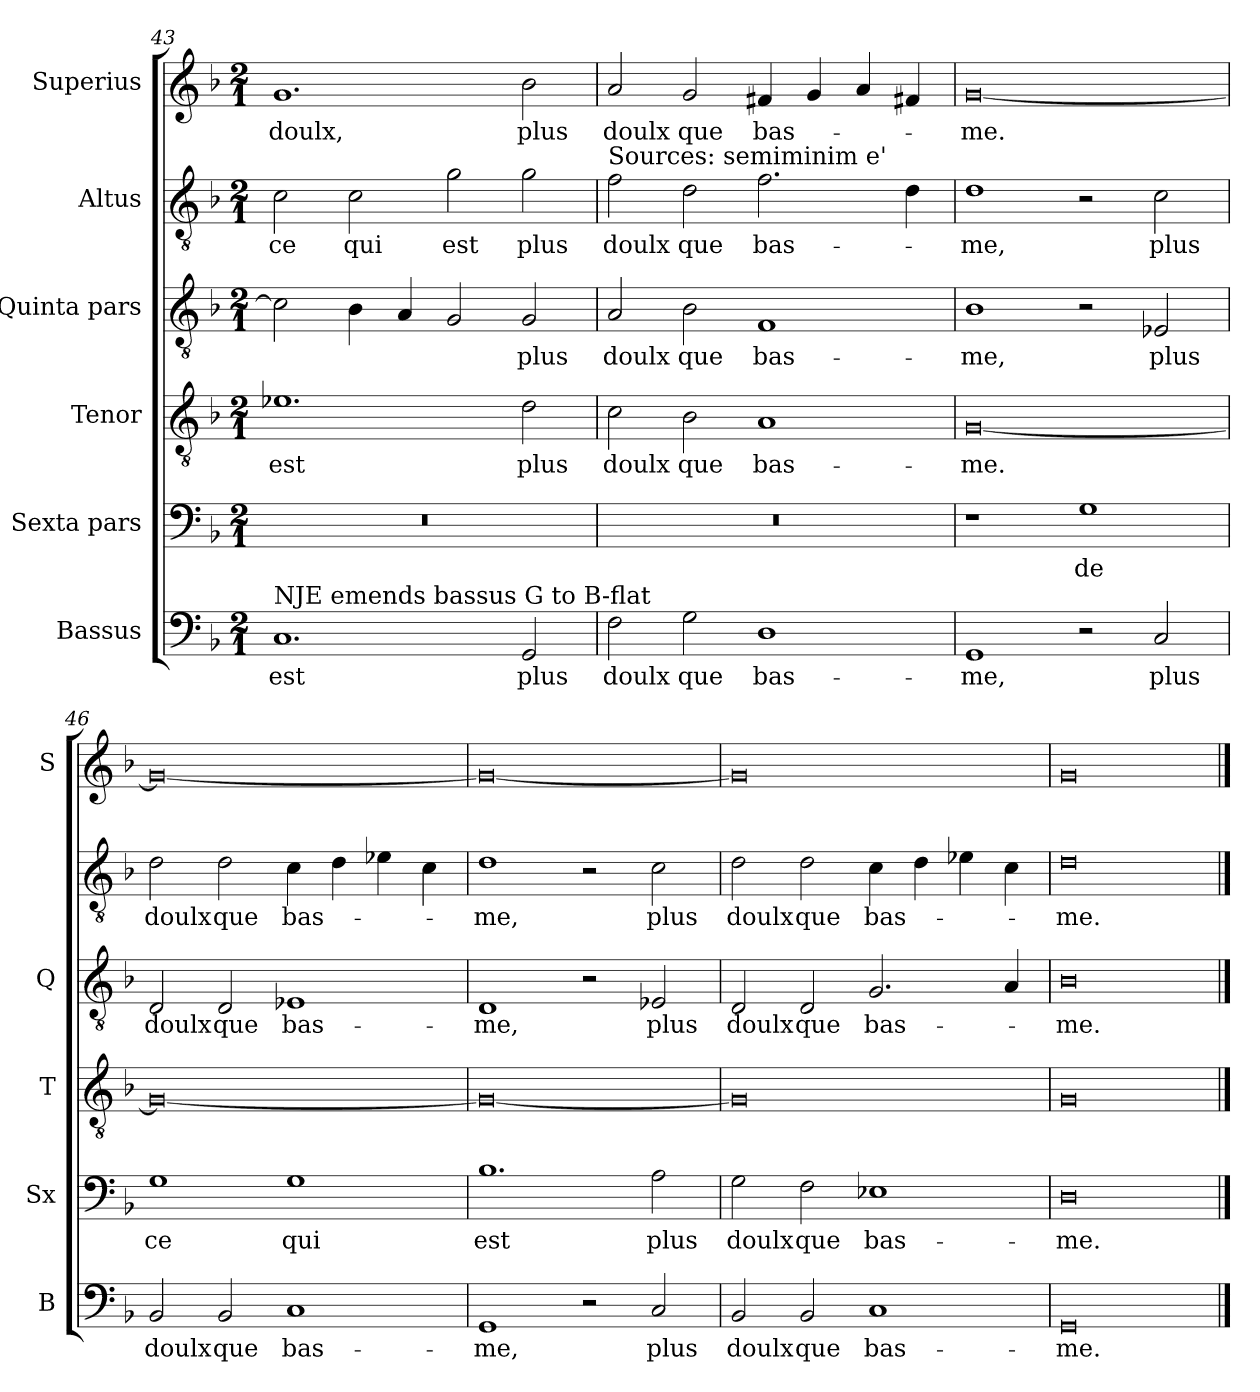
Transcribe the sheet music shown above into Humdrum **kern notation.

**kern	**text	**kern	**text	**kern	**text	**kern	**text	**kern	**text	**kern	**text
*part6	*part6	*part5	*part5	*part4	*part4	*part3	*part3	*part2	*part2	*part1	*part1
*staff6	*staff6	*staff5	*staff5	*staff4	*staff4	*staff3	*staff3	*staff2	*staff2	*staff1	*staff1
*I"Bassus	*	*I"Sexta pars	*	*I"Tenor	*	*I"Quinta pars	*	*I"Altus	*	*I"Superius	*
*I'B	*	*I'Sx	*	*I'T	*	*I'Q	*	*	*	*I'S	*
*clefF4	*	*clefF4	*	*clefGv2	*	*clefGv2	*	*clefGv2	*	*clefG2	*
*k[b-]	*	*k[b-]	*	*k[b-]	*	*k[b-]	*	*k[b-]	*	*k[b-]	*
*M2/1	*	*M2/1	*	*M2/1	*	*M2/1	*	*M2/1	*	*M2/1	*
=43	=43	=43	=43	=43	=43	=43	=43	=43	=43	=43	=43
!LO:TX:a:t=NJE emends bassus G to B-flat	!	!	!	!	!	!	!	!	!	!	!
1.C	est	0r	.	1.e-X	est	2c\]	.	2c\	ce	1.g	doulx,
.	.	.	.	.	.	4B-\	.	2c\	qui	.	.
.	.	.	.	.	.	4A/	.	.	.	.	.
.	.	.	.	.	.	2G/	.	2g\	est	.	.
2GG/	plus	.	.	2d\	plus	2G/	plus	2g\	plus	2b-\	plus
=44	=44	=44	=44	=44	=44	=44	=44	=44	=44	=44	=44
!	!	!	!	!	!	!	!	!LO:TX:a:t=Sources&colon; semiminim e'	!	!	!
2F\	doulx	0r	.	2c\	doulx	2A/	doulx	2f\	doulx	2a/	doulx
2G\	que	.	.	2B-\	que	2B-\	que	2d\	que	2g/	que
1D	bas-	.	.	1A	bas-	1F	bas-	2.f\	bas-	4f#X/	bas-
.	.	.	.	.	.	.	.	.	.	4g/	.
.	.	.	.	.	.	.	.	.	.	4a/	.
.	.	.	.	.	.	.	.	4d\	.	4f#X/	.
=45	=45	=45	=45	=45	=45	=45	=45	=45	=45	=45	=45
1GG	-me,	1r	.	[0G	-me.	1B-	-me,	1d	-me,	[0g	-me.
2r	.	1G	de	.	.	2r	.	2r	.	.	.
2C/	plus	.	.	.	.	2E-X/	plus	2c\	plus	.	.
=46	=46	=46	=46	=46	=46	=46	=46	=46	=46	=46	=46
2BB-/	doulx	1G	ce	0G_	.	2D/	doulx	2d\	doulx	0g_	.
2BB-/	que	.	.	.	.	2D/	que	2d\	que	.	.
1C	bas-	1G	qui	.	.	1E-X	bas-	4c\	bas-	.	.
.	.	.	.	.	.	.	.	4d\	.	.	.
.	.	.	.	.	.	.	.	4e-X\	.	.	.
.	.	.	.	.	.	.	.	4c\	.	.	.
=47	=47	=47	=47	=47	=47	=47	=47	=47	=47	=47	=47
1GG	-me,	1.B-	est	0G_	.	1D	-me,	1d	-me,	0g_	.
2r	.	.	.	.	.	2r	.	2r	.	.	.
2C/	plus	2A\	plus	.	.	2E-X/	plus	2c\	plus	.	.
=48	=48	=48	=48	=48	=48	=48	=48	=48	=48	=48	=48
2BB-/	doulx	2G\	doulx	0G]	.	2D/	doulx	2d\	doulx	0g]	.
2BB-/	que	2F\	que	.	.	2D/	que	2d\	que	.	.
1C	bas-	1E-X	bas-	.	.	2.G/	bas-	4c\	bas-	.	.
.	.	.	.	.	.	.	.	4d\	.	.	.
.	.	.	.	.	.	.	.	4e-X\	.	.	.
.	.	.	.	.	.	4A/	.	4c\	.	.	.
=49	=49	=49	=49	=49	=49	=49	=49	=49	=49	=49	=49
0GG	-me.	0D	-me.	0G	.	0B-	-me.	0d	-me.	0g	.
==	==	==	==	==	==	==	==	==	==	==	==
*-	*-	*-	*-	*-	*-	*-	*-	*-	*-	*-	*-
